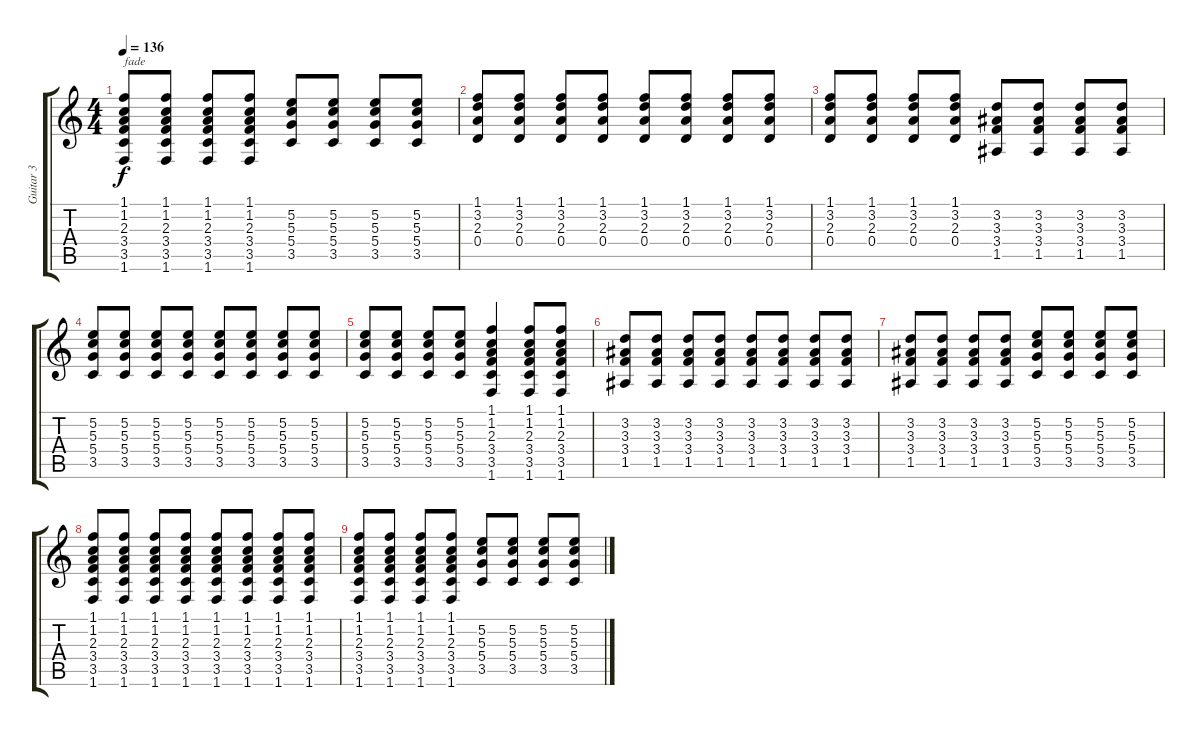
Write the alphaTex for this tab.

\track ("Guitar 3" "Guitar 3") {instrument acousticguitarsteel}
\staff {score tabs}
\tuning (E4 B3 G3 D3 A2 E2) {hide}
\ts (4 4)
\tempo 136
\clef g2
\ks c
(1.1 1.2 2.3 3.4 3.5 1.6).8{txt "fade" dy f} (1.1 1.2 2.3 3.4 3.5 1.6).8 (1.1 1.2 2.3 3.4 3.5 1.6).8 (1.1 1.2 2.3 3.4 3.5 1.6).8 (5.2 5.3 5.4 3.5).8 (5.2 5.3 5.4 3.5).8 (5.2 5.3 5.4 3.5).8 (5.2 5.3 5.4 3.5).8 |
(1.1 3.2 2.3 0.4).8 (1.1 3.2 2.3 0.4).8 (1.1 3.2 2.3 0.4).8 (1.1 3.2 2.3 0.4).8 (1.1 3.2 2.3 0.4).8 (1.1 3.2 2.3 0.4).8 (1.1 3.2 2.3 0.4).8 (1.1 3.2 2.3 0.4).8 |
(1.1 3.2 2.3 0.4).8 (1.1 3.2 2.3 0.4).8 (1.1 3.2 2.3 0.4).8 (1.1 3.2 2.3 0.4).8 (3.2 3.3 3.4 1.5).8 (3.2 3.3 3.4 1.5).8 (3.2 3.3 3.4 1.5).8 (3.2 3.3 3.4 1.5).8 |
(5.2 5.3 5.4 3.5).8 (5.2 5.3 5.4 3.5).8 (5.2 5.3 5.4 3.5).8 (5.2 5.3 5.4 3.5).8 (5.2 5.3 5.4 3.5).8 (5.2 5.3 5.4 3.5).8 (5.2 5.3 5.4 3.5).8 (5.2 5.3 5.4 3.5).8 |
(5.2 5.3 5.4 3.5).8 (5.2 5.3 5.4 3.5).8 (5.2 5.3 5.4 3.5).8 (5.2 5.3 5.4 3.5).8 (1.1 1.2 2.3 3.4 3.5 1.6).4 (1.1 1.2 2.3 3.4 3.5 1.6).8 (1.1 1.2 2.3 3.4 3.5 1.6).8 |
(3.2 3.3 3.4 1.5).8 (3.2 3.3 3.4 1.5).8 (3.2 3.3 3.4 1.5).8 (3.2 3.3 3.4 1.5).8 (3.2 3.3 3.4 1.5).8 (3.2 3.3 3.4 1.5).8 (3.2 3.3 3.4 1.5).8 (3.2 3.3 3.4 1.5).8 |
(3.2 3.3 3.4 1.5).8 (3.2 3.3 3.4 1.5).8 (3.2 3.3 3.4 1.5).8 (3.2 3.3 3.4 1.5).8 (5.2 5.3 5.4 3.5).8 (5.2 5.3 5.4 3.5).8 (5.2 5.3 5.4 3.5).8 (5.2 5.3 5.4 3.5).8 |
(1.1 1.2 2.3 3.4 3.5 1.6).8 (1.1 1.2 2.3 3.4 3.5 1.6).8 (1.1 1.2 2.3 3.4 3.5 1.6).8 (1.1 1.2 2.3 3.4 3.5 1.6).8 (1.1 1.2 2.3 3.4 3.5 1.6).8 (1.1 1.2 2.3 3.4 3.5 1.6).8 (1.1 1.2 2.3 3.4 3.5 1.6).8 (1.1 1.2 2.3 3.4 3.5 1.6).8 |
(1.1 1.2 2.3 3.4 3.5 1.6).8 (1.1 1.2 2.3 3.4 3.5 1.6).8 (1.1 1.2 2.3 3.4 3.5 1.6).8 (1.1 1.2 2.3 3.4 3.5 1.6).8 (5.2 5.3 5.4 3.5).8 (5.2 5.3 5.4 3.5).8 (5.2 5.3 5.4 3.5).8 (5.2 5.3 5.4 3.5).8
